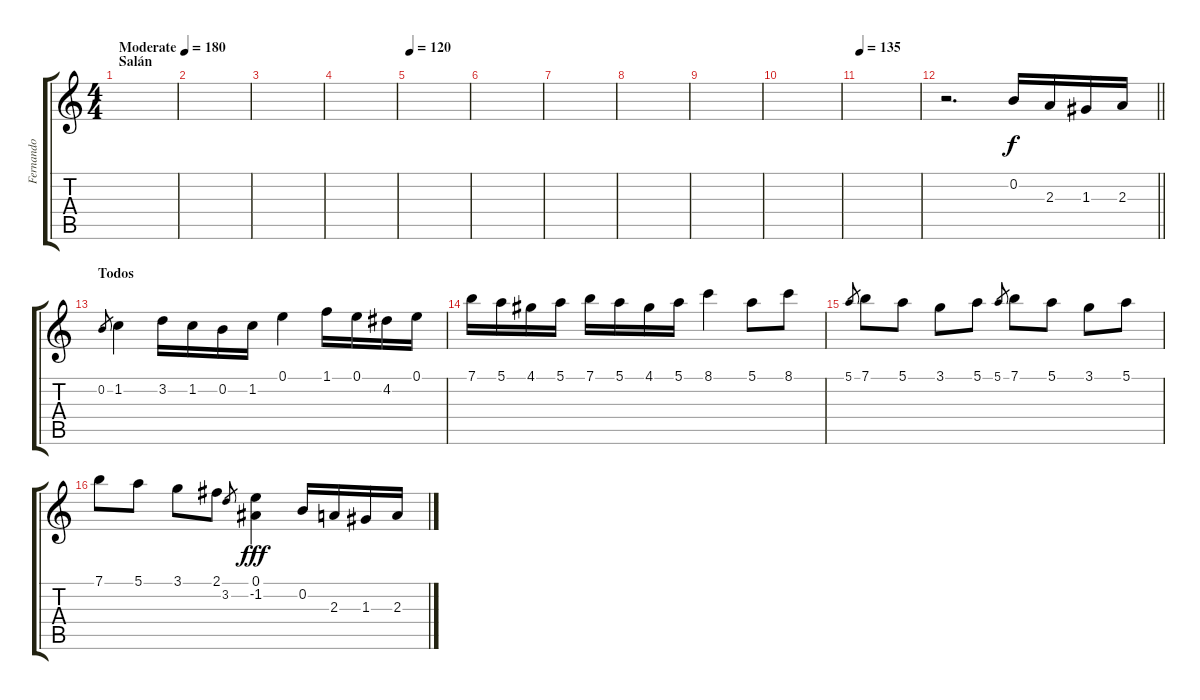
\track ("Fernando" "Fernando") {instrument flute}
\staff {score tabs}
\tuning (E5 B4 G4 D4 A3 E3) {hide}
\ts (4 4)
\section ("" "Salán")
\tempo (180 "Moderate")
\clef g2
\ks c
|
|
|
|
\tempo 120
|
|
|
|
|
|
\tempo 135
|
\barLineRight lightlight
r.2{d} 0.2.16 2.3.16 1.3.16 2.3.16 |
\section ("" "Todos")
0.2.8{gr} 1.2.4 3.2.16 1.2.16 0.2.16 1.2.16 0.1.4 1.1.16 0.1.16 4.2.16 0.1.16 |
7.1.16 5.1.16 4.1.16 5.1.16 7.1.16 5.1.16 4.1.16 5.1.16 8.1.4 5.1.8 8.1.8 |
5.1.8{gr} 7.1.8 5.1.8 3.1.8 5.1.8 5.1.8{gr} 7.1.8 5.1.8 3.1.8 5.1.8 |
7.1.8 5.1.8 3.1.8 2.1.8 3.2.8{gr dy f} (0.1 -1.2).4{dy fff} 0.2.16 2.3.16 1.3.16 2.3.16
